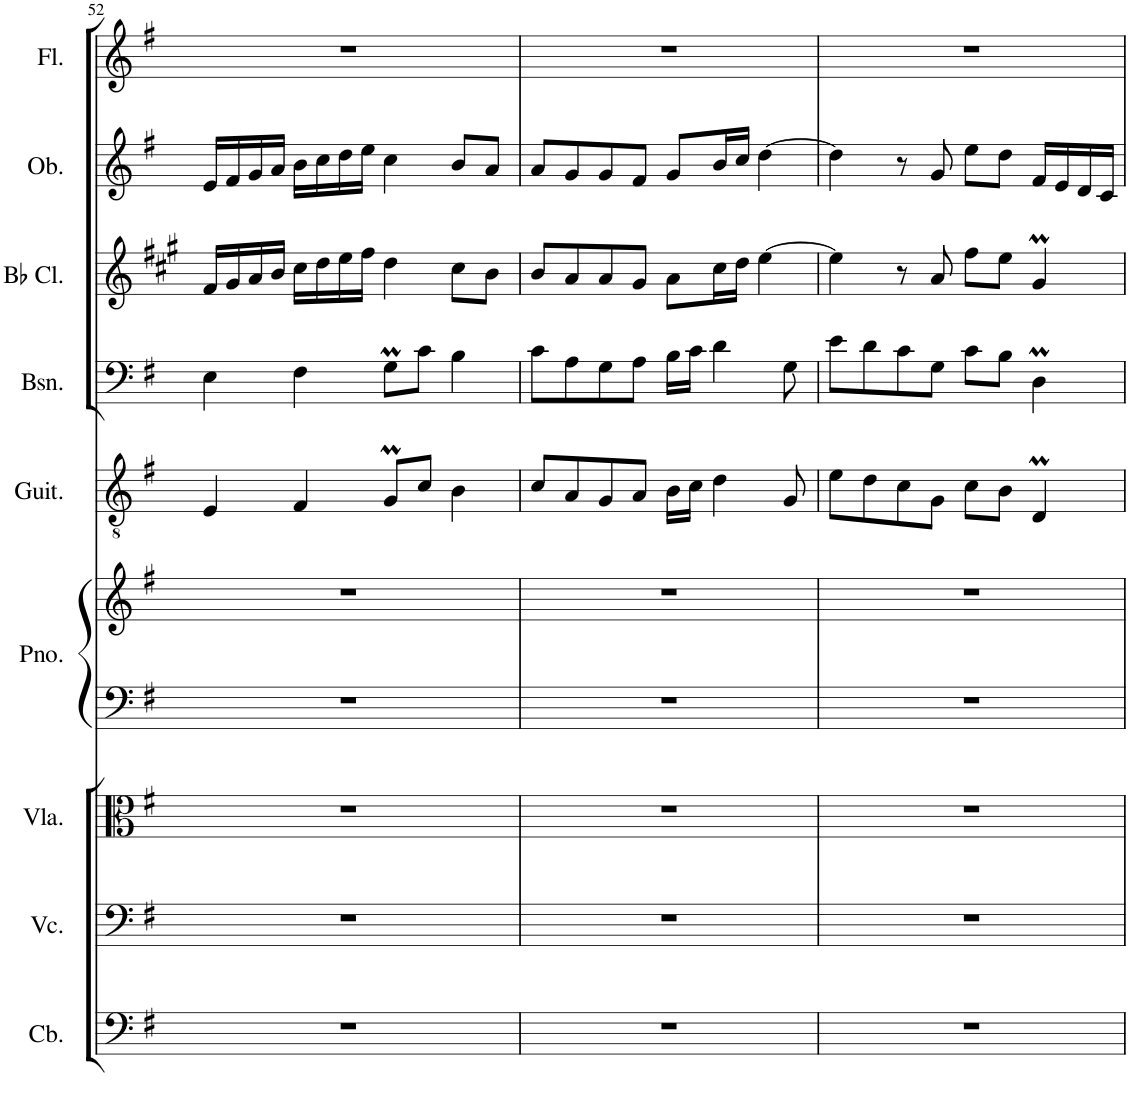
**kern	**kern	**kern	**kern	**kern	**kern	**kern	**kern	**kern	**kern
*part9	*part8	*part7	*part6	*part6	*part5	*part4	*part3	*part2	*part1
*staff10	*staff9	*staff8	*staff7	*staff6	*staff5	*staff4	*staff3	*staff2	*staff1
*I"Contrabass	*I"Violoncello	*I"Viola	*I"Piano	*	*I"Classical Guitar	*I"Bassoon	*I"Bb Clarinet	*I"Oboe	*I"Flute
*I'Cb.	*I'Vc.	*I'Vla.	*I'Pno.	*	*I'Guit.	*I'Bsn.	*I'Bb Cl.	*I'Ob.	*I'Fl.
!!LO:PB:g=z
*clefF4	*clefF4	*clefC3	*clefF4	*clefG2	*clefGv2	*clefF4	*clefG2	*clefG2	*clefG2
*Trd7c12	*	*	*	*	*	*	*Trd1c2	*	*
*k[f#]	*k[f#]	*k[f#]	*k[f#]	*k[f#]	*k[f#]	*k[f#]	*k[f#c#g#]	*k[f#]	*k[f#]
*M4/4	*M4/4	*M4/4	*M4/4	*M4/4	*M4/4	*M4/4	*M4/4	*M4/4	*M4/4
=52	=52	=52	=52	=52	=52	=52	=52	=52	=52
1r	1r	1r	1r	1r	4E/	4E\	16f#/LL	16e/LL	1r
.	.	.	.	.	.	.	16g#/	16f#/	.
.	.	.	.	.	.	.	16a/	16g/	.
.	.	.	.	.	.	.	16b/JJ	16a/JJ	.
.	.	.	.	.	4F#/	4F#\	16cc#\LL	16b\LL	.
.	.	.	.	.	.	.	16dd\	16cc\	.
.	.	.	.	.	.	.	16ee\	16dd\	.
.	.	.	.	.	.	.	16ff#\JJ	16ee\JJ	.
.	.	.	.	.	8GM/L	8GM\L	4dd\	4cc\	.
.	.	.	.	.	8c/J	8c\J	.	.	.
.	.	.	.	.	4B\	4B\	8cc#\L	8b/L	.
.	.	.	.	.	.	.	8b\J	8a/J	.
=53	=53	=53	=53	=53	=53	=53	=53	=53	=53
1r	1r	1r	1r	1r	8c/L	8c\L	8b/L	8a/L	1r
.	.	.	.	.	8A/	8A\	8a/	8g/	.
.	.	.	.	.	8G/	8G\	8a/	8g/	.
.	.	.	.	.	8A/J	8A\J	8g#/J	8f#/J	.
.	.	.	.	.	16B\LL	16B\LL	8a\L	8g/L	.
.	.	.	.	.	16c\JJ	16c\JJ	.	.	.
.	.	.	.	.	4d\	4d\	16cc#\L	16b/L	.
.	.	.	.	.	.	.	16dd\JJ	16cc/JJ	.
.	.	.	.	.	.	.	[4ee\	[4dd\	.
.	.	.	.	.	8G/	8G\	.	.	.
=54	=54	=54	=54	=54	=54	=54	=54	=54	=54
1r	1r	1r	1r	1r	8e\L	8e\L	4ee\]	4dd\]	1r
.	.	.	.	.	8d\	8d\	.	.	.
.	.	.	.	.	8c\	8c\	8r	8r	.
.	.	.	.	.	8G\J	8G\J	8a/	8g/	.
.	.	.	.	.	8c\L	8c\L	8ff#\L	8ee\L	.
.	.	.	.	.	8B\J	8B\J	8ee\J	8dd\J	.
.	.	.	.	.	4DM/	4DM\	4g#m/	16f#/LL	.
.	.	.	.	.	.	.	.	16e/	.
.	.	.	.	.	.	.	.	16d/	.
.	.	.	.	.	.	.	.	16c/JJ	.
=	=	=	=	=	=	=	=	=	=
*-	*-	*-	*-	*-	*-	*-	*-	*-	*-
